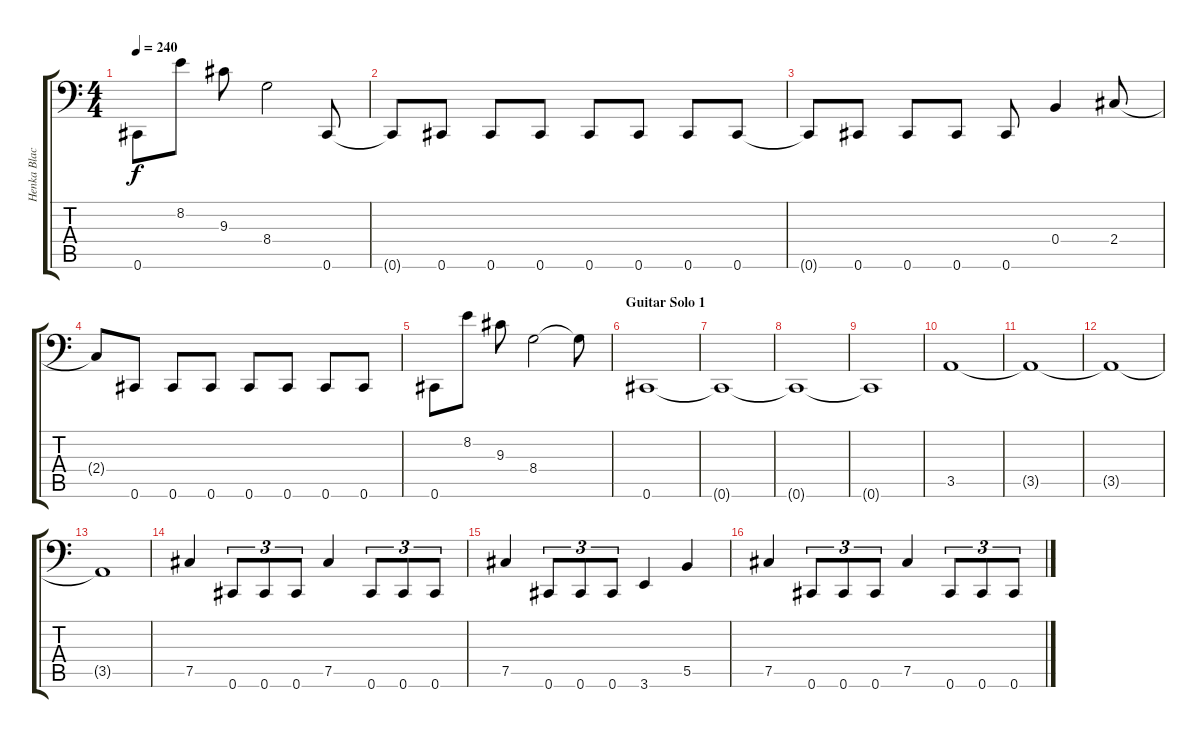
\track ("Henka Blacksmith" "Henka Blac") {instrument electricbasspick}
\staff {score tabs}
\tuning (Db3 Ab2 E2 B1 Gb1 Db1) {hide}
\ts (4 4)
\tempo 240
\clef f4
\ks c
0.6.8{dy f} 8.2.8 9.3.8 8.4.2 0.6.8 |
0.6{t}.8 0.6.8 0.6.8 0.6.8 0.6.8 0.6.8 0.6.8 0.6.8 |
0.6{t}.8 0.6.8 0.6.8 0.6.8 0.6.8 0.4.4 2.4.8 |
2.4{t}.8 0.6.8 0.6.8 0.6.8 0.6.8 0.6.8 0.6.8 0.6.8 |
0.6.8 8.2.8 9.3.8 8.4.2 8.4{t}.8 |
\section ("" "Guitar Solo 1")
0.6.1 |
0.6{t}.1 |
0.6{t}.1 |
0.6{t}.1 |
3.5.1 |
3.5{t}.1 |
3.5{t}.1 |
3.5{t}.1 |
7.5.4 0.6.8{tu (3 2)} 0.6.8{tu (3 2)} 0.6.8{tu (3 2)} 7.5.4 0.6.8{tu (3 2)} 0.6.8{tu (3 2)} 0.6.8{tu (3 2)} |
7.5.4 0.6.8{tu (3 2)} 0.6.8{tu (3 2)} 0.6.8{tu (3 2)} 3.6.4 5.5.4 |
7.5.4 0.6.8{tu (3 2)} 0.6.8{tu (3 2)} 0.6.8{tu (3 2)} 7.5.4 0.6.8{tu (3 2)} 0.6.8{tu (3 2)} 0.6.8{tu (3 2)}
